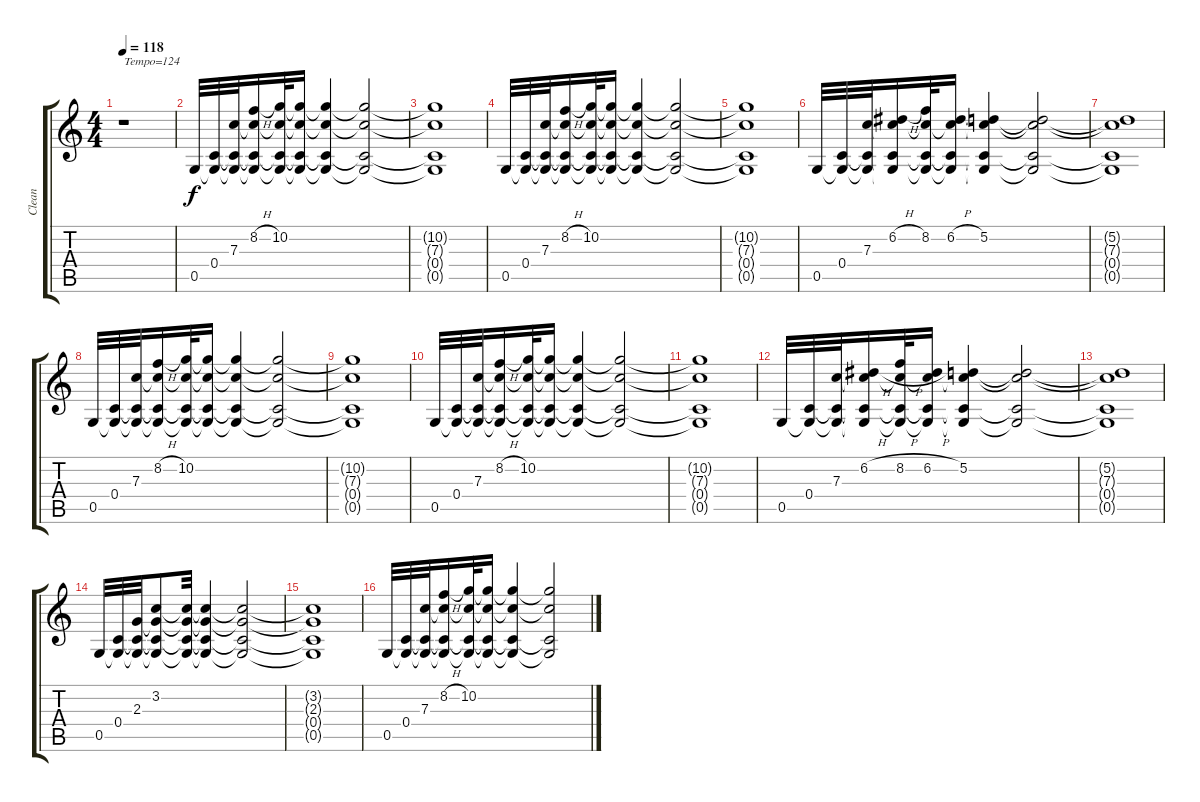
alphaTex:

\track ("Clean" "Clean") {instrument electricguitarjazz}
\staff {score tabs}
\tuning (D4 A3 F3 C3 G2 D2) {hide}
\ts (4 4)
\tempo 118
\clef g2
\ks c
r.1{txt "Tempo=124" dy f instrument electricguitarjazz} |
0.5.32 (0.4 0.5{t}).32 (7.3 0.4{t} 0.5{t}).32 (8.2{h} 7.3{t} 0.4{t} 0.5{t}).16 (10.2 7.3{t} 0.4{t} 0.5{t}).32 (10.2{t} 7.3{t} 0.4{t} 0.5{t}).16 (10.2{t} 7.3{t} 0.4{t} 0.5{t}).4 (10.2{t} 7.3{t} 0.4{t} 0.5{t}).2 |
(10.2{t} 7.3{t} 0.4{t} 0.5{t}).1 |
0.5.32 (0.4 0.5{t}).32 (7.3 0.4{t} 0.5{t}).32 (8.2{h} 7.3{t} 0.4{t} 0.5{t}).16 (10.2 7.3{t} 0.4{t} 0.5{t}).32 (10.2{t} 7.3{t} 0.4{t} 0.5{t}).16 (10.2{t} 7.3{t} 0.4{t} 0.5{t}).4 (10.2{t} 7.3{t} 0.4{t} 0.5{t}).2 |
(10.2{t} 7.3{t} 0.4{t} 0.5{t}).1 |
0.5.32 (0.4 0.5{t}).32 (7.3 0.4{t} 0.5{t}).32 (6.2{h} 7.3{t} 0.4{t} 0.5{t}).16 (8.2 7.3{t} 0.4{t} 0.5{t}).32 (6.2{h} 7.3{t} 0.4{t} 0.5{t}).16 (5.2 7.3{t} 0.4{t} 0.5{t}).4 (5.2{t} 7.3{t} 0.4{t} 0.5{t}).2 |
(5.2{t} 7.3{t} 0.4{t} 0.5{t}).1 |
0.5.32 (0.4 0.5{t}).32 (7.3 0.4{t} 0.5{t}).32 (8.2{h} 7.3{t} 0.4{t} 0.5{t}).16 (10.2 7.3{t} 0.4{t} 0.5{t}).32 (10.2{t} 7.3{t} 0.4{t} 0.5{t}).16 (10.2{t} 7.3{t} 0.4{t} 0.5{t}).4 (10.2{t} 7.3{t} 0.4{t} 0.5{t}).2 |
(10.2{t} 7.3{t} 0.4{t} 0.5{t}).1 |
0.5.32 (0.4 0.5{t}).32 (7.3 0.4{t} 0.5{t}).32 (8.2{h} 7.3{t} 0.4{t} 0.5{t}).16 (10.2 7.3{t} 0.4{t} 0.5{t}).32 (10.2{t} 7.3{t} 0.4{t} 0.5{t}).16 (10.2{t} 7.3{t} 0.4{t} 0.5{t}).4 (10.2{t} 7.3{t} 0.4{t} 0.5{t}).2 |
(10.2{t} 7.3{t} 0.4{t} 0.5{t}).1 |
0.5.32 (0.4 0.5{t}).32 (7.3 0.4{t} 0.5{t}).32 (6.2{h} 7.3{t} 0.4{t} 0.5{t}).16 (8.2{h} 7.3{t} 0.4{t} 0.5{t}).32 (6.2{h} 7.3{t} 0.4{t} 0.5{t}).16 (5.2 7.3{t} 0.4{t} 0.5{t}).4 (5.2{t} 7.3{t} 0.4{t} 0.5{t}).2 |
(5.2{t} 7.3{t} 0.4{t} 0.5{t}).1 |
0.5.32 (0.4 0.5{t}).32 (2.3 0.4{t} 0.5{t}).32 (3.2 2.3{t} 0.4{t} 0.5{t}).8 (3.2{t} 2.3{t} 0.4{t} 0.5{t}).32 (3.2{t} 2.3{t} 0.4{t} 0.5{t}).4 (3.2{t} 2.3{t} 0.4{t} 0.5{t}).2 |
(3.2{t} 2.3{t} 0.4{t} 0.5{t}).1 |
0.5.32 (0.4 0.5{t}).32 (7.3 0.4{t} 0.5{t}).32 (8.2{h} 7.3{t} 0.4{t} 0.5{t}).16 (10.2 7.3{t} 0.4{t} 0.5{t}).32 (10.2{t} 7.3{t} 0.4{t} 0.5{t}).16 (10.2{t} 7.3{t} 0.4{t} 0.5{t}).4 (10.2{t} 7.3{t} 0.4{t} 0.5{t}).2
